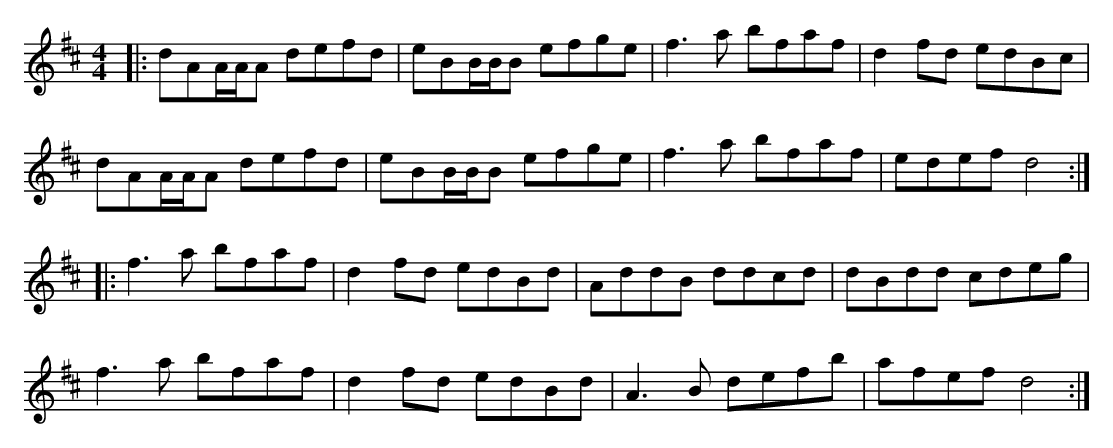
X:1
M:4/4
K:D
|:dAA/A/A defd|eBB/B/B efge|f3a bfaf|d2fd edBc|
dAA/A/A defd|eBB/B/B efge|f3a bfaf|edef d4:|
|:f3a bfaf|d2fd edBd|AddB ddcd|dBdd cdeg|
f3a bfaf|d2fd edBd|A3B defb|afefd4:|
